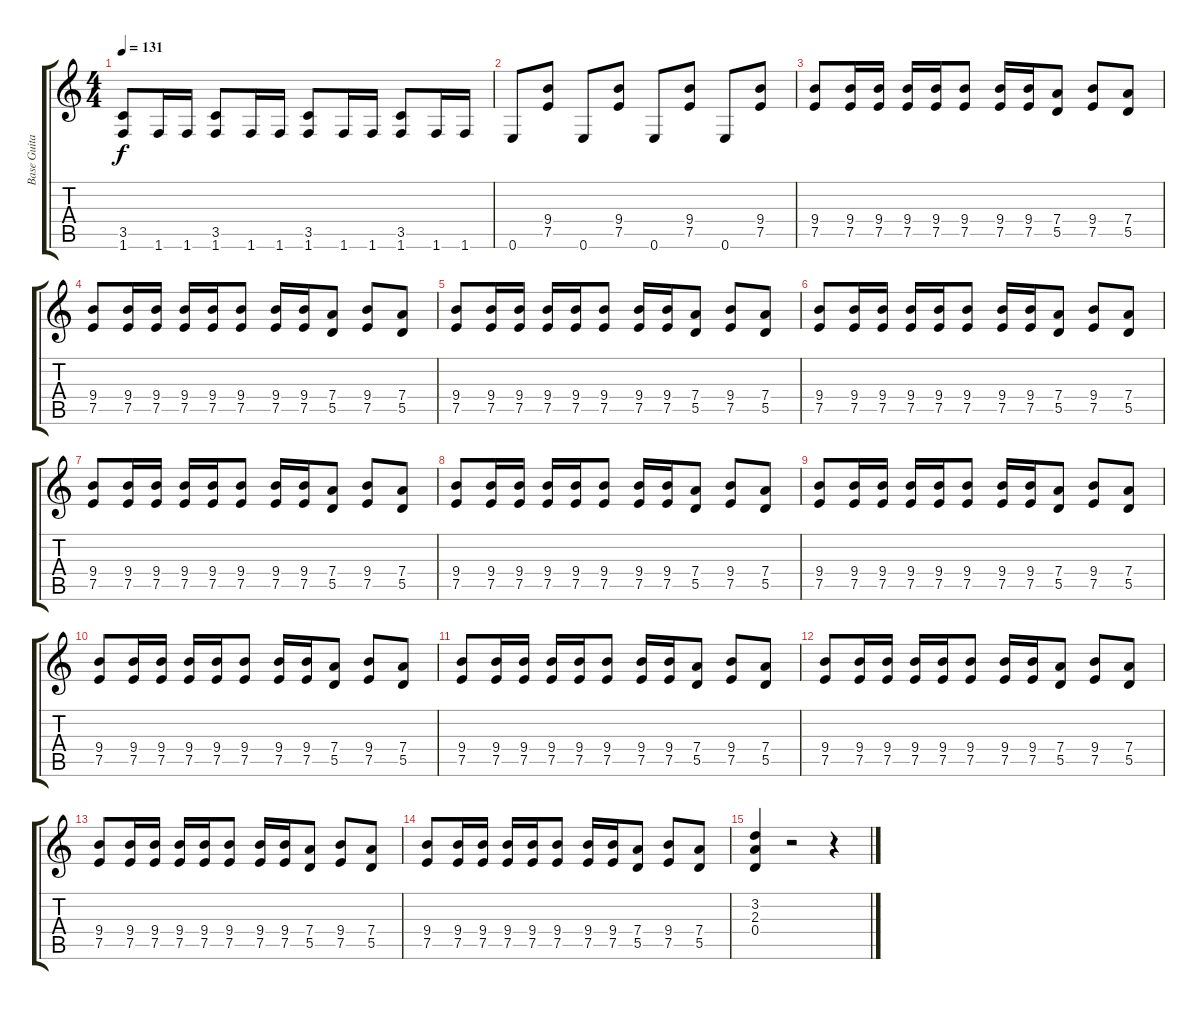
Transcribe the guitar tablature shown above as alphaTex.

\track ("Base Guitar" "Base Guita") {instrument distortionguitar}
\staff {score tabs}
\tuning (E4 B3 G3 D3 A2 E2) {hide}
\ts (4 4)
\tempo 131
\clef g2
\ks c
(3.5 1.6).8{dy f} 1.6.16 1.6.16 (3.5 1.6).8 1.6.16 1.6.16 (3.5 1.6).8 1.6.16 1.6.16 (3.5 1.6).8 1.6.16 1.6.16 |
0.6.8 (9.4 7.5).8 0.6.8 (9.4 7.5).8 0.6.8 (9.4 7.5).8 0.6.8 (9.4 7.5).8 |
(9.4 7.5).8 (9.4 7.5).16 (9.4 7.5).16 (9.4 7.5).16 (9.4 7.5).16 (9.4 7.5).8 (9.4 7.5).16 (9.4 7.5).16 (7.4 5.5).8 (9.4 7.5).8 (7.4 5.5).8 |
(9.4 7.5).8 (9.4 7.5).16 (9.4 7.5).16 (9.4 7.5).16 (9.4 7.5).16 (9.4 7.5).8 (9.4 7.5).16 (9.4 7.5).16 (7.4 5.5).8 (9.4 7.5).8 (7.4 5.5).8 |
(9.4 7.5).8 (9.4 7.5).16 (9.4 7.5).16 (9.4 7.5).16 (9.4 7.5).16 (9.4 7.5).8 (9.4 7.5).16 (9.4 7.5).16 (7.4 5.5).8 (9.4 7.5).8 (7.4 5.5).8 |
(9.4 7.5).8 (9.4 7.5).16 (9.4 7.5).16 (9.4 7.5).16 (9.4 7.5).16 (9.4 7.5).8 (9.4 7.5).16 (9.4 7.5).16 (7.4 5.5).8 (9.4 7.5).8 (7.4 5.5).8 |
(9.4 7.5).8 (9.4 7.5).16 (9.4 7.5).16 (9.4 7.5).16 (9.4 7.5).16 (9.4 7.5).8 (9.4 7.5).16 (9.4 7.5).16 (7.4 5.5).8 (9.4 7.5).8 (7.4 5.5).8 |
(9.4 7.5).8 (9.4 7.5).16 (9.4 7.5).16 (9.4 7.5).16 (9.4 7.5).16 (9.4 7.5).8 (9.4 7.5).16 (9.4 7.5).16 (7.4 5.5).8 (9.4 7.5).8 (7.4 5.5).8 |
(9.4 7.5).8 (9.4 7.5).16 (9.4 7.5).16 (9.4 7.5).16 (9.4 7.5).16 (9.4 7.5).8 (9.4 7.5).16 (9.4 7.5).16 (7.4 5.5).8 (9.4 7.5).8 (7.4 5.5).8 |
(9.4 7.5).8 (9.4 7.5).16 (9.4 7.5).16 (9.4 7.5).16 (9.4 7.5).16 (9.4 7.5).8 (9.4 7.5).16 (9.4 7.5).16 (7.4 5.5).8 (9.4 7.5).8 (7.4 5.5).8 |
(9.4 7.5).8 (9.4 7.5).16 (9.4 7.5).16 (9.4 7.5).16 (9.4 7.5).16 (9.4 7.5).8 (9.4 7.5).16 (9.4 7.5).16 (7.4 5.5).8 (9.4 7.5).8 (7.4 5.5).8 |
(9.4 7.5).8 (9.4 7.5).16 (9.4 7.5).16 (9.4 7.5).16 (9.4 7.5).16 (9.4 7.5).8 (9.4 7.5).16 (9.4 7.5).16 (7.4 5.5).8 (9.4 7.5).8 (7.4 5.5).8 |
(9.4 7.5).8 (9.4 7.5).16 (9.4 7.5).16 (9.4 7.5).16 (9.4 7.5).16 (9.4 7.5).8 (9.4 7.5).16 (9.4 7.5).16 (7.4 5.5).8 (9.4 7.5).8 (7.4 5.5).8 |
(9.4 7.5).8 (9.4 7.5).16 (9.4 7.5).16 (9.4 7.5).16 (9.4 7.5).16 (9.4 7.5).8 (9.4 7.5).16 (9.4 7.5).16 (7.4 5.5).8 (9.4 7.5).8 (7.4 5.5).8 |
(3.2 2.3 0.4).4 r.2 r.4
